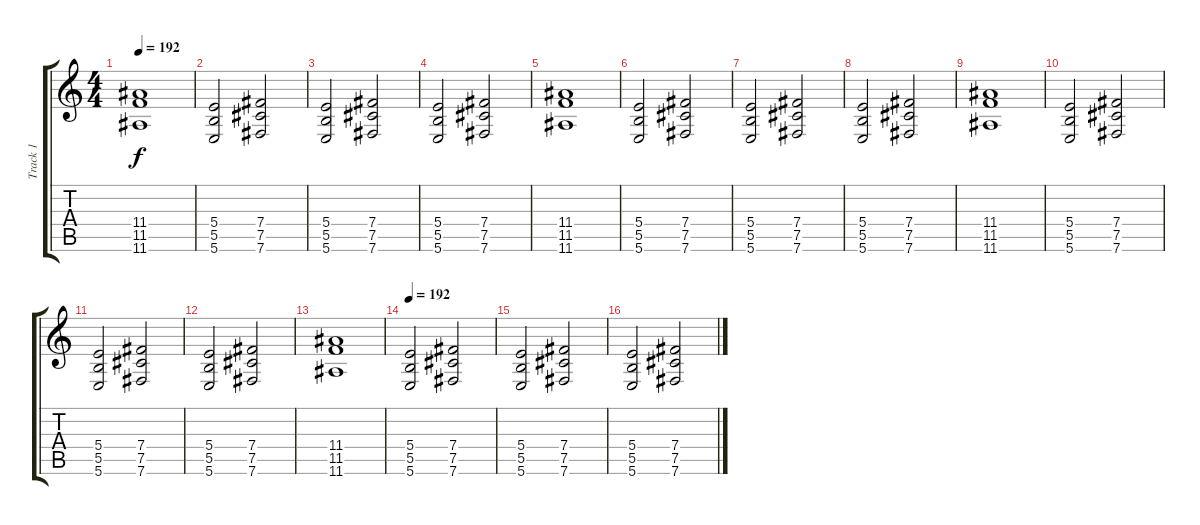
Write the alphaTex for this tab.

\track ("Track 1" "Track 1") {instrument distortionguitar}
\staff {score tabs}
\tuning (Db4 Ab3 E3 B2 Gb2 B1) {hide}
\ts (4 4)
\tempo 192
\clef g2
\ks c
(11.4 11.5 11.6).1{dy f} |
(5.4 5.5 5.6).2 (7.4 7.5 7.6).2 |
(5.4 5.5 5.6).2 (7.4 7.5 7.6).2 |
(5.4 5.5 5.6).2 (7.4 7.5 7.6).2 |
(11.4 11.5 11.6).1 |
(5.4 5.5 5.6).2 (7.4 7.5 7.6).2 |
(5.4 5.5 5.6).2 (7.4 7.5 7.6).2 |
(5.4 5.5 5.6).2 (7.4 7.5 7.6).2 |
(11.4 11.5 11.6).1 |
(5.4 5.5 5.6).2 (7.4 7.5 7.6).2 |
(5.4 5.5 5.6).2 (7.4 7.5 7.6).2 |
(5.4 5.5 5.6).2 (7.4 7.5 7.6).2 |
(11.4 11.5 11.6).1 |
\tempo 192
(5.4 5.5 5.6).2 (7.4 7.5 7.6).2 |
(5.4 5.5 5.6).2 (7.4 7.5 7.6).2 |
(5.4 5.5 5.6).2 (7.4 7.5 7.6).2
